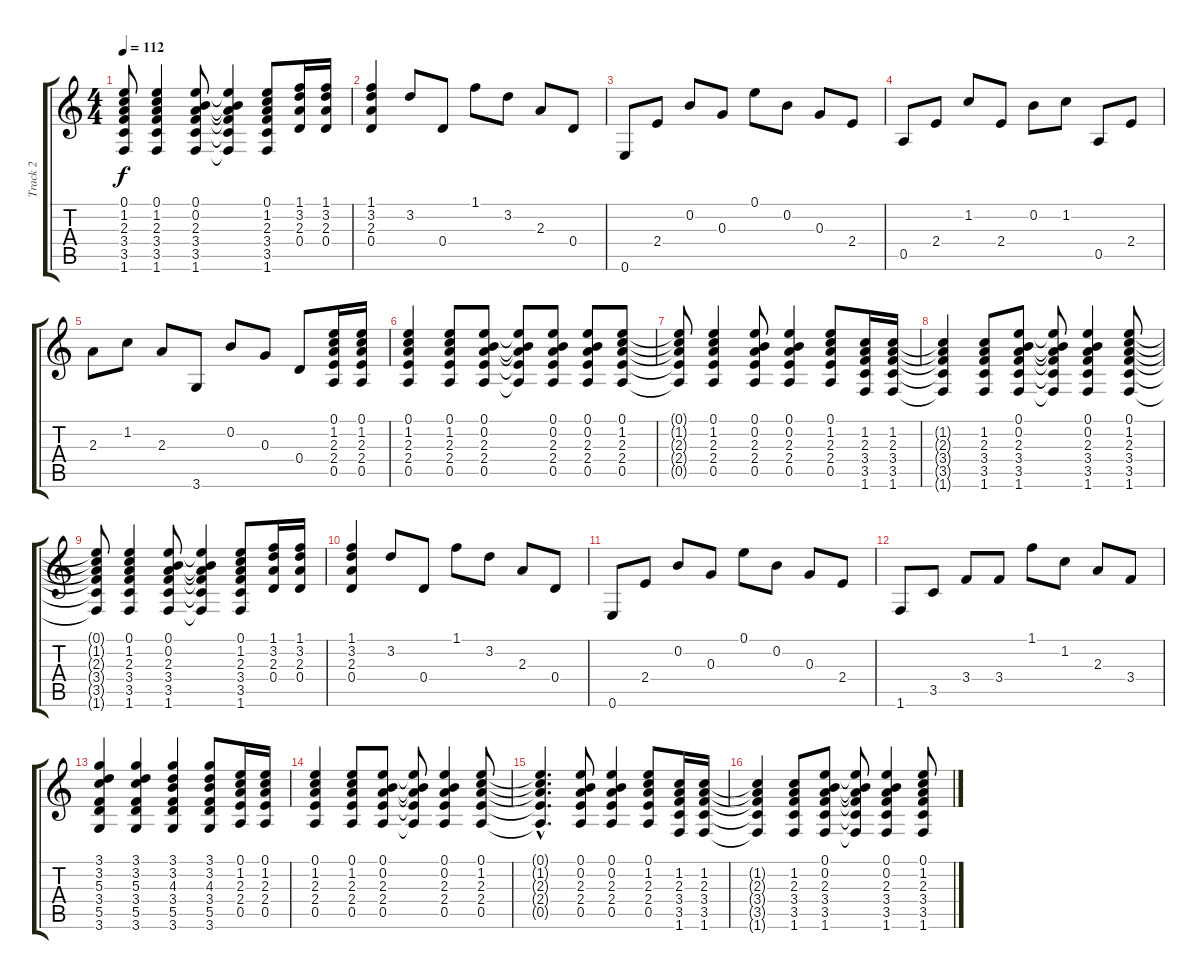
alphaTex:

\track ("Track 2" "Track 2") {instrument acousticguitarsteel}
\staff {score tabs}
\tuning (E4 B3 G3 D3 A2 E2) {hide}
\ts (4 4)
\tempo 112
\clef g2
\ks c
(0.1{t} 1.2{t} 2.3{t} 3.4{t} 3.5{t} 1.6{t}).8{dy f} (0.1 1.2 2.3 3.4 3.5 1.6).4 (0.1 0.2 2.3 3.4 3.5 1.6).8 (0.1{t} 0.2{t} 2.3{t} 3.4{t} 3.5{t} 1.6{t}).4 (0.1 1.2 2.3 3.4 3.5 1.6).8 (1.1 3.2 2.3 0.4).16 (1.1 3.2 2.3 0.4).16 |
(1.1 3.2 2.3 0.4).4 3.2.8 0.4.8 1.1.8 3.2.8 2.3.8 0.4.8 |
0.6.8 2.4.8 0.2.8 0.3.8 0.1.8 0.2.8 0.3.8 2.4.8 |
0.5.8 2.4.8 1.2.8 2.4.8 0.2.8 1.2.8 0.5.8 2.4.8 |
2.3.8 1.2.8 2.3.8 3.6.8 0.2.8 0.3.8 0.4.8 (0.1 1.2 2.3 2.4 0.5).16 (0.1 1.2 2.3 2.4 0.5).16 |
(0.1 1.2 2.3 2.4 0.5).4 (0.1 1.2 2.3 2.4 0.5).8 (0.1 0.2 2.3 2.4 0.5).8 (0.1{t} 0.2{t} 2.3{t} 2.4{t} 0.5{t}).8 (0.1 0.2 2.3 2.4 0.5).8 (0.1 0.2 2.3 2.4 0.5).8 (0.1 1.2 2.3 2.4 0.5).8 |
(0.1{t} 1.2{t} 2.3{t} 2.4{t} 0.5{t}).8 (0.1 1.2 2.3 2.4 0.5).4 (0.1 0.2 2.3 2.4 0.5).8 (0.1 0.2 2.3 2.4 0.5).4 (0.1 1.2 2.3 2.4 0.5).8 (1.2 2.3 3.4 3.5 1.6).16 (1.2 2.3 3.4 3.5 1.6).16 |
(1.2{t} 2.3{t} 3.4{t} 3.5{t} 1.6{t}).4 (1.2 2.3 3.4 3.5 1.6).8 (0.1 0.2 2.3 3.4 3.5 1.6).8 (0.1{t} 0.2{t} 2.3{t} 3.4{t} 3.5{t} 1.6{t}).8 (0.1 0.2 2.3 3.4 3.5 1.6).4 (0.1 1.2 2.3 3.4 3.5 1.6).8 |
(0.1{t} 1.2{t} 2.3{t} 3.4{t} 3.5{t} 1.6{t}).8 (0.1 1.2 2.3 3.4 3.5 1.6).4 (0.1 0.2 2.3 3.4 3.5 1.6).8 (0.1{t} 0.2{t} 2.3{t} 3.4{t} 3.5{t} 1.6{t}).4 (0.1 1.2 2.3 3.4 3.5 1.6).8 (1.1 3.2 2.3 0.4).16 (1.1 3.2 2.3 0.4).16 |
(1.1 3.2 2.3 0.4).4 3.2.8 0.4.8 1.1.8 3.2.8 2.3.8 0.4.8 |
0.6.8 2.4.8 0.2.8 0.3.8 0.1.8 0.2.8 0.3.8 2.4.8 |
1.6.8 3.5.8 3.4.8 3.4.8 1.1.8 1.2.8 2.3.8 3.4.8 |
(3.1 3.2 5.3 3.4 5.5 3.6).4 (3.1 3.2 5.3 3.4 5.5 3.6).4 (3.1 3.2 4.3 3.4 5.5 3.6).4 (3.1 3.2 4.3 3.4 5.5 3.6).8 (0.1 1.2 2.3 2.4 0.5).16 (0.1 1.2 2.3 2.4 0.5).16 |
(0.1 1.2 2.3 2.4 0.5).4 (0.1 1.2 2.3 2.4 0.5).8 (0.1 0.2 2.3 2.4 0.5).8 (0.1{t} 0.2{t} 2.3{t} 2.4{t} 0.5{t}).8 (0.1 0.2 2.3 2.4 0.5).4 (0.1 1.2 2.3 2.4 0.5).8 |
(0.1{hac t} 1.2{hac t} 2.3{hac t} 2.4{hac t} 0.5{hac t}).4{d} (0.1 0.2 2.3 2.4 0.5).8 (0.1 0.2 2.3 2.4 0.5).4 (0.1 1.2 2.3 2.4 0.5).8 (1.2 2.3 3.4 3.5 1.6).16 (1.2 2.3 3.4 3.5 1.6).16 |
(1.2{t} 2.3{t} 3.4{t} 3.5{t} 1.6{t}).4 (1.2 2.3 3.4 3.5 1.6).8 (0.1 0.2 2.3 3.4 3.5 1.6).8 (0.1{t} 0.2{t} 2.3{t} 3.4{t} 3.5{t} 1.6{t}).8 (0.1 0.2 2.3 3.4 3.5 1.6).4 (0.1 1.2 2.3 3.4 3.5 1.6).8
